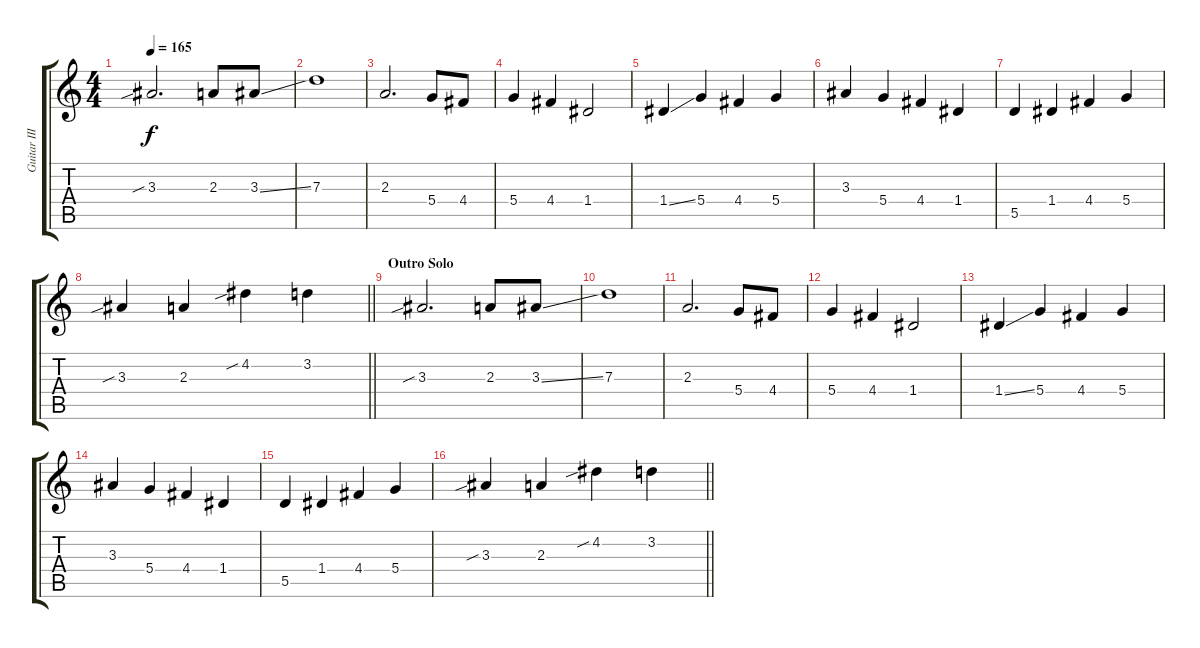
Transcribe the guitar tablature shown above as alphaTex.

\track ("Guitar III" "Guitar III") {instrument distortionguitar}
\staff {score tabs}
\tuning (E4 B3 G3 D3 A2 D2) {hide}
\ts (4 4)
\tempo 165
\clef g2
\ks c
3.3{sib}.2{d dy f} 2.3.8 3.3{ss}.8 |
7.3.1 |
2.3.2{d} 5.4.8 4.4.8 |
5.4.4 4.4.4 1.4.2 |
1.4{ss}.4 5.4.4 4.4.4 5.4.4 |
3.3.4 5.4.4 4.4.4 1.4.4 |
5.5.4 1.4.4 4.4.4 5.4.4 |
\barLineRight lightlight
3.3{sib}.4 2.3.4 4.2{sib}.4 3.2.4 |
\section ("" "Outro Solo")
3.3{sib}.2{d volume 12} 2.3.8 3.3{ss}.8 |
7.3.1 |
2.3.2{d} 5.4.8 4.4.8 |
5.4.4 4.4.4 1.4.2 |
1.4{ss}.4 5.4.4 4.4.4 5.4.4 |
3.3.4 5.4.4 4.4.4 1.4.4 |
5.5.4 1.4.4 4.4.4 5.4.4 |
\barLineRight lightlight
3.3{sib}.4 2.3.4 4.2{sib}.4 3.2.4
